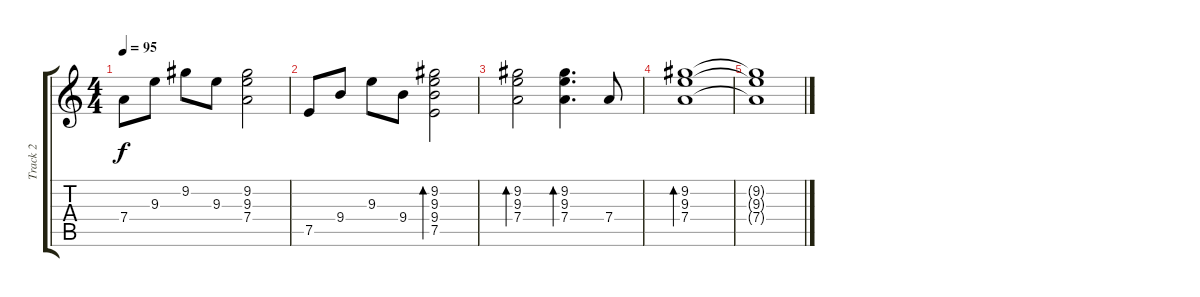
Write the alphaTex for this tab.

\track ("Track 2" "Track 2") {instrument overdrivenguitar}
\staff {score tabs}
\tuning (E4 B3 G3 D3 A2 E2) {hide}
\ts (4 4)
\tempo 95
\clef g2
\ks c
7.4.8{dy f} 9.3.8 9.2.8 9.3.8 (9.2 9.3 7.4).2 |
7.5.8 9.4.8 9.3.8 9.4.8 (9.2 9.3 9.4 7.5).2{bd 480} |
(9.2 9.3 7.4).2{bd 240} (9.2 9.3 7.4).4{d bd 240} 7.4.8 |
(9.2 9.3 7.4).1{bd 480} |
(9.2{t} 9.3{t} 7.4{t}).1
